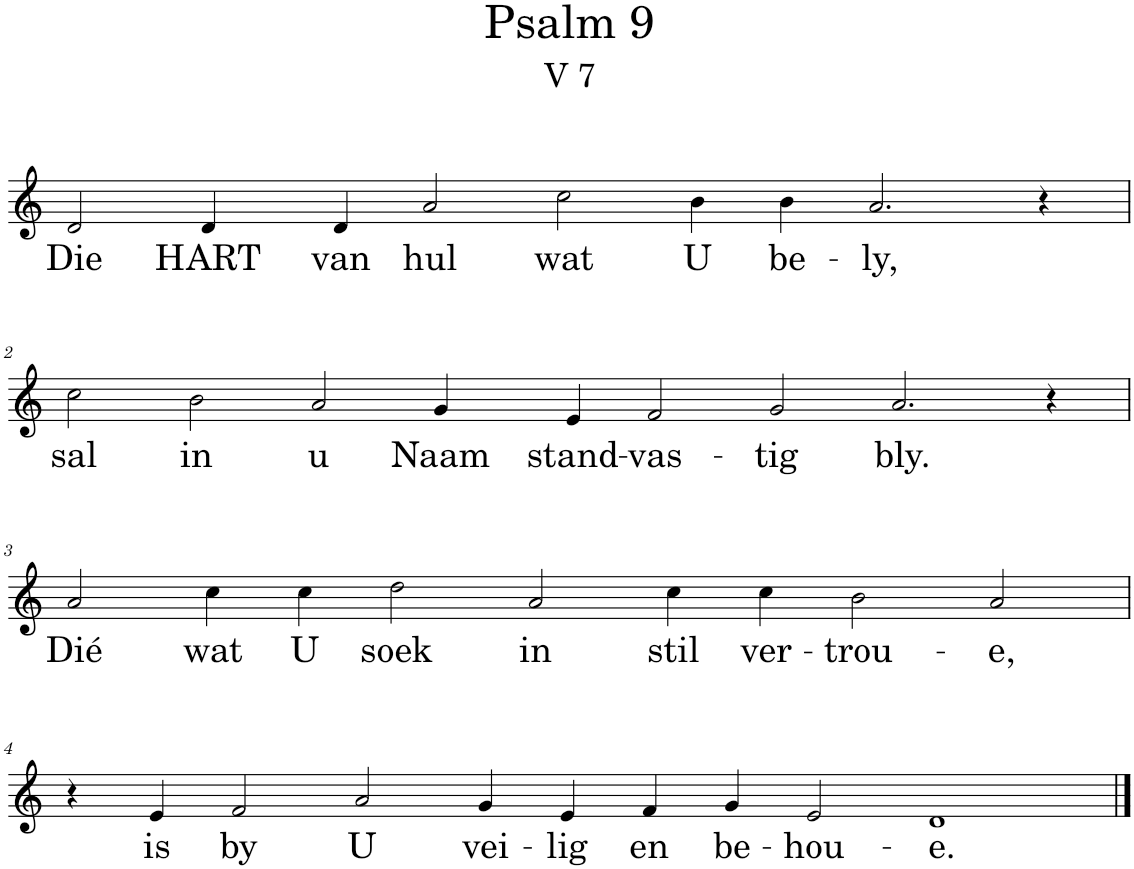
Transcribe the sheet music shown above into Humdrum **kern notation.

**kern	**text
*part1	*part1
*staff1	*staff1
*I"Pipe Organ	*
*I'Org.	*
*clefG2	*
*k[]	*
*M14/4	*
=1	=1
!	!LO:LY:b
2d/	Die
!	!LO:LY:b
4d/	HART
!	!LO:LY:b
4d/	van
!	!LO:LY:b
2a/	hul
!	!LO:LY:b
2cc\	wat
!	!LO:LY:b
4b\	U
!	!LO:LY:b
4b\	be-
!	!LO:LY:b
2.a/	-ly,
4r	.
!!LO:LB:g=z
=2	=2
*M16/4	*
!	!LO:LY:b
2cc\	sal
!	!LO:LY:b
2b\	in
!	!LO:LY:b
2a/	u
!	!LO:LY:b
4g/	Naam
!	!LO:LY:b
4e/	stand-
!	!LO:LY:b
2f/	-vas-
!	!LO:LY:b
2g/	-tig
!	!LO:LY:b
2.a/	bly.
4r	.
!!LO:LB:g=z
=3	=3
*M14/4	*
!	!LO:LY:b
2a/	Dié
!	!LO:LY:b
4cc\	wat
!	!LO:LY:b
4cc\	U
!	!LO:LY:b
2dd\	soek
!	!LO:LY:b
2a/	in
!	!LO:LY:b
4cc\	stil
!	!LO:LY:b
4cc\	ver-
!	!LO:LY:b
2b\	-trou-
!	!LO:LY:b
2a/	-e,
!!LO:LB:g=z
=4	=4
*M16/4	*
4r	.
!	!LO:LY:b
4e/	is
!	!LO:LY:b
2f/	by
!	!LO:LY:b
2a/	U
!	!LO:LY:b
4g/	vei-
!	!LO:LY:b
4e/	-lig
!	!LO:LY:b
4f/	en
!	!LO:LY:b
4g/	be-
!	!LO:LY:b
2e/	-hou-
!	!LO:LY:b
1d	-e.
==	==
*-	*-
